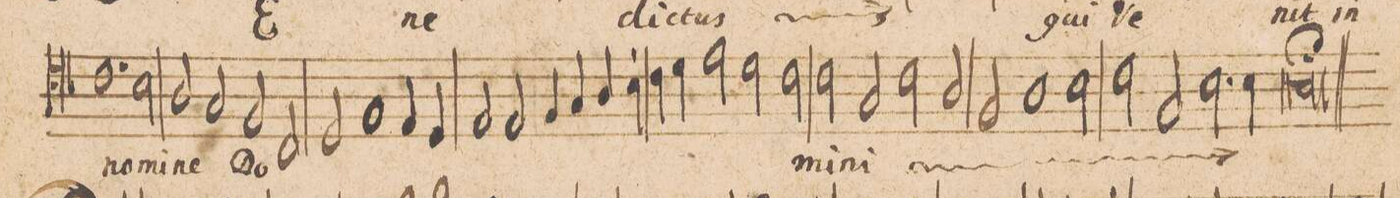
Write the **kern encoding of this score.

**kern	**text
*I"[ALTVS.]	*
*clefC4	*
*k[b-]	*
*met(c|)	*
*M2/1	*
1.c	no-
=10-	=10-
2B-\	-mi-
2A/	-ne
2G/	.
=11-	=11-
2F/	Do-
2C/	.
2D/	.
1F/	.
=12-	=12-
4E/	.
4D/	.
2E/	.
2E/	.
=13-	=13-
4F/	.
4G/	.
4A/	.
4B-\|	.
4c\	.
4d\	.
2e\	.
=14-	=14-
2d\	.
2c\	.
2c\	-mi-
2G/	-ni
=15-	=15-
*	*ij
2c\	in
2A/	no-
2F/	-mi-
1A\	-ne
=16-	=16-
2B-\	Do-
2c\	.
2F/	.
=17-	=17-
2.B-\	.
4B-\	-mi-
[1Al;	-ni
*	*Xij
=18-	=18-
0A]	.
==	==
*-	*-
